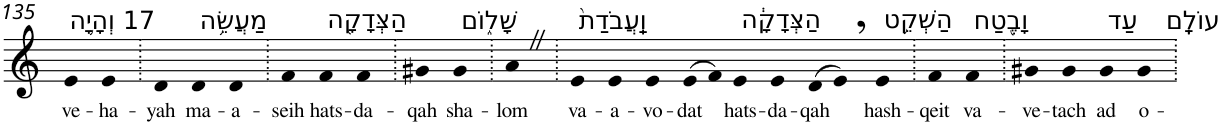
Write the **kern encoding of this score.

**kern	**text
*part1	*part1
*staff1	*staff1
*I"Piano	*
*I'Pno	*
!!LO:PB:g=z
*clefG2	*
*k[]	*
=135	=135
!LO:TX:a:t=17 וְהָיָ֛ה	!
!	!LO:LY:b
4e	ve-
!	!LO:LY:b
4e	-ha-
=136.	=136.
!	!LO:LY:b
4d	-yah
!LO:TX:a:t=מַעֲשֵׂ֥ה	!
!	!LO:LY:b
4d	ma-
!	!LO:LY:b
4d	-a-
=137.	=137.
!	!LO:LY:b
4f	-seih
!LO:TX:a:t=הַצְּדָקָ֖ה	!
!	!LO:LY:b
4f	hats-
!	!LO:LY:b
4f	-da-
=138.	=138.
!	!LO:LY:b
4g#X	-qah
!LO:TX:a:t=שָׁל֑וֹם	!
!	!LO:LY:b
4g#	sha-
=139.	=139.
!	!LO:LY:b
4aZ	-lom
=140.	=140.
!LO:TX:a:t=וַֽעֲבֹדַת֙	!
!	!LO:LY:b
4e	va-
!	!LO:LY:b
4e	-a-
!	!LO:LY:b
4e	-vo-
!	!LO:LY:b
(>8e	-dat
8f)	.
!LO:TX:a:t=הַצְּדָקָ֔ה	!
!	!LO:LY:b
4e	hats-
!	!LO:LY:b
4e	-da-
!	!LO:LY:b
(>8d	-qah
8e,)	.
!LO:TX:a:t=הַשְׁקֵ֥ט	!
!	!LO:LY:b
4e	hash-
=141.	=141.
!	!LO:LY:b
4f	-qeit
!LO:TX:a:t=וָבֶ֖טַח	!
!	!LO:LY:b
4f	va-
=142.	=142.
!	!LO:LY:b
4g#X	-ve-
!	!LO:LY:b
4g#	-tach
!LO:TX:a:t=עַד	!
!	!LO:LY:b
4g#	ad
!LO:TX:a:t=עוֹלָֽם	!
!	!LO:LY:b
4g#	o-
=.	=.
*-	*-
